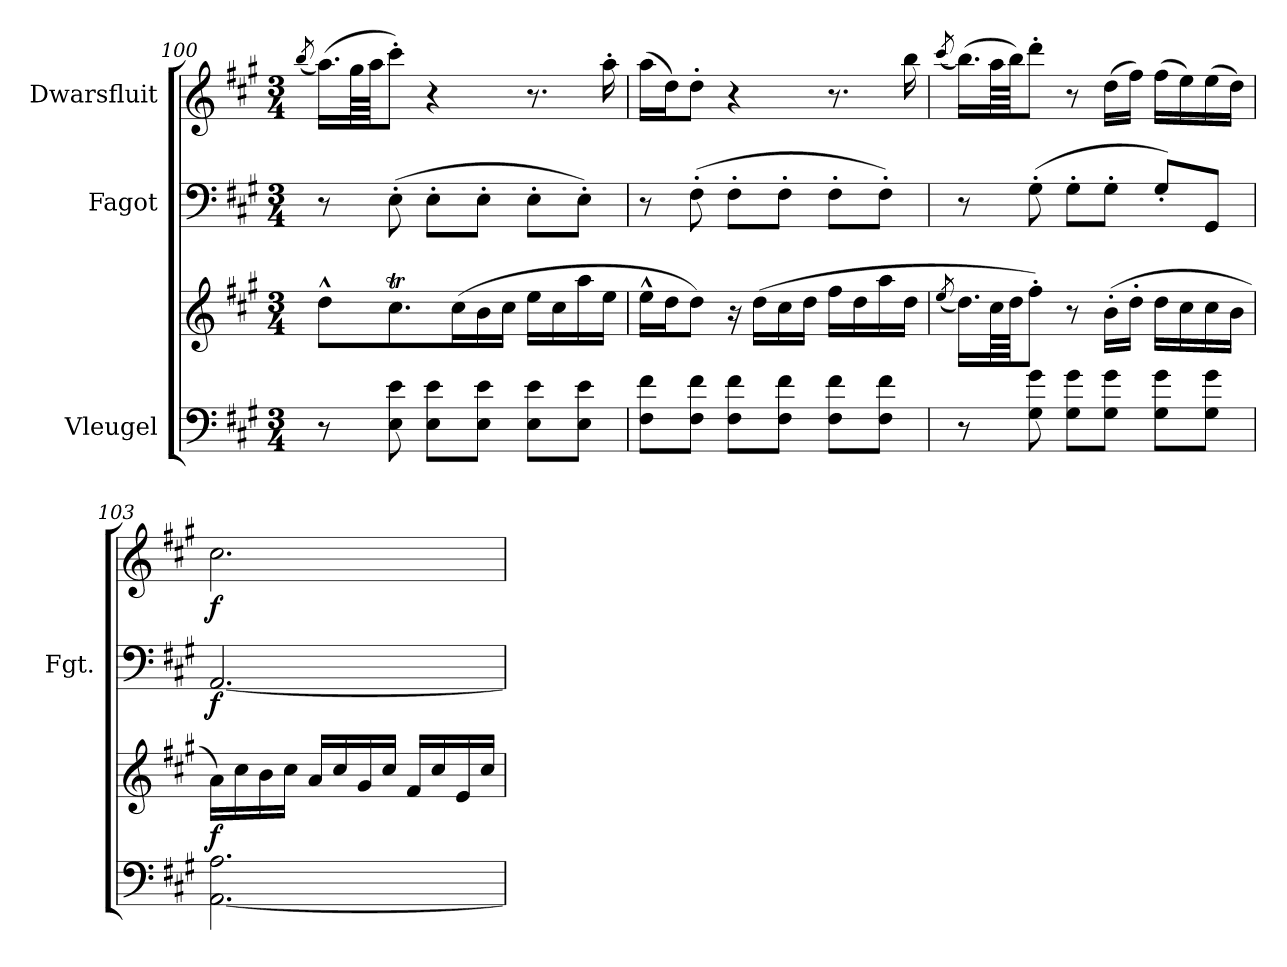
**kern	**kern	**dynam	**kern	**dynam	**kern	**dynam
*part3	*part3	*part3	*part2	*part2	*part1	*part1
*staff4	*staff3	*staff3/4	*staff2	*staff2	*staff1	*staff1
*I"Vleugel	*	*	*I"Fagot	*	*I"Dwarsfluit	*
*	*	*	*I'Fgt.	*	*	*
*clefF4	*clefG2	*	*clefF4	*	*clefG2	*
*k[f#c#g#]	*k[f#c#g#]	*	*k[f#c#g#]	*	*k[f#c#g#]	*
*M3/4	*M3/4	*	*M3/4	*	*M3/4	*
=100	=100	=100	=100	=100	=100	=100
.	.	.	.	.	(8qbb/	.
8r	8dd^^\L	.	8r	.	(16.aa\LL)	.
.	.	.	.	.	64gg#\LL	.
.	.	.	.	.	64aa\JJJ	.
8E\ 8e\	8.cc#t\	.	(8E'\	.	8ccc#'\J)	.
8E\ 8e\L	.	.	8E'\L	.	4r	.
.	(16cc#\L	.	.	.	.	.
8E\ 8e\J	16b\	.	8E'\J	.	.	.
.	16cc#\JJ	.	.	.	.	.
8E\ 8e\L	16ee\LL	.	8E'\L	.	8.r	.
.	16cc#\	.	.	.	.	.
8E\ 8e\J	16aa\	.	8E'\J)	.	.	.
.	16ee\JJ	.	.	.	16aa'\	.
=101	=101	=101	=101	=101	=101	=101
8F#\ 8f#\L	16ee^^\LL	.	8r	.	(16aa\LL	.
.	16dd\J	.	.	.	16dd\J)	.
8F#\ 8f#\J	8dd\J)	.	(8F#'\	.	8dd'\J	.
8F#\ 8f#\L	16r	.	8F#'\L	.	4r	.
.	(16dd\LL	.	.	.	.	.
8F#\ 8f#\J	16cc#\	.	8F#'\J	.	.	.
.	16dd\JJ	.	.	.	.	.
8F#\ 8f#\L	16ff#\LL	.	8F#'\L	.	8.r	.
.	16dd\	.	.	.	.	.
8F#\ 8f#\J	16aa\	.	8F#'\J)	.	.	.
.	16dd\JJ	.	.	.	16bb\	.
=102	=102	=102	=102	=102	=102	=102
.	(8qee/	.	.	.	(8qccc#/	.
8r	16.dd\LL)	.	8r	.	(16.bb\LL)	.
.	64cc#\LL	.	.	.	64aa\LL	.
.	64dd\JJJ	.	.	.	64bb\JJJ)	.
8G#\ 8g#\	8ff#'\J)	.	(8G#'\	.	8ddd'\J	.
8G#\ 8g#\L	8r	.	8G#'\L	.	8r	.
8G#\ 8g#\J	(16b'\LL	.	8G#'\J	.	(16dd\LL	.
.	16dd'\JJ	.	.	.	16ff#\JJ)	.
8G#\ 8g#\L	16dd\LL	.	8G#'/L)	.	(16ff#\LL	.
.	16cc#\	.	.	.	16ee\)	.
8G#\ 8g#\J	16cc#\	.	8GG#/J	.	(16ee\	.
.	16b\JJ	.	.	.	16dd\JJ)	.
!!LO:LB:g=z
=103	=103	=103	=103	=103	=103	=103
!	!	!LO:DY:b	!	!LO:DY:b	!	!LO:DY:b
[2.AA\ 2.A\	16a\LL)	f	[2.AA/	f	2.cc#\	f
.	16cc#\	.	.	.	.	.
.	16b\	.	.	.	.	.
.	16cc#\JJ	.	.	.	.	.
.	16a/LL	.	.	.	.	.
.	16cc#/	.	.	.	.	.
.	16g#/	.	.	.	.	.
.	16cc#/JJ	.	.	.	.	.
.	16f#/LL	.	.	.	.	.
.	16cc#/	.	.	.	.	.
.	16e/	.	.	.	.	.
.	16cc#/JJ	.	.	.	.	.
=	=	=	=	=	=	=
*-	*-	*-	*-	*-	*-	*-
